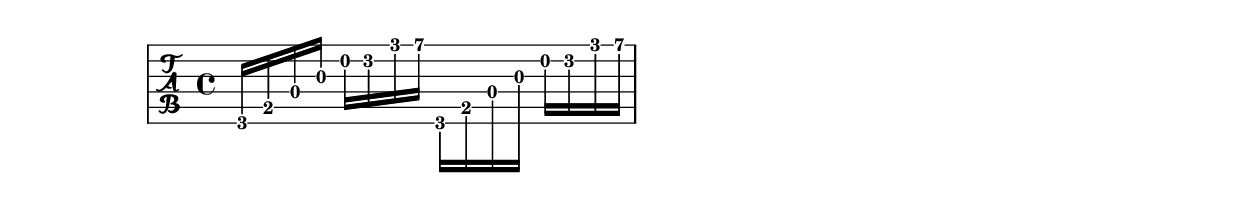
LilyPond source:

% Do not edit this file; it is automatically
% generated from Documentation/snippets/new
% This file is in the public domain.
%% Note: this file works from version 2.13.36
\version "2.13.36"

\header {
%% Translation of GIT committish: fa19277d20f8ab0397c560eb0e7b814bd804ecec
  texidoces = "
La dirección de las plicas se contola de la misma forma en la
tablatura que en la notación tradicional. Las barras se pueden
poner horizontales, como se muestra en este ejemplo.

"
  doctitlees = "Comportamiento de las plicas y las barras de corchea en tablaturas"


%% Translation of GIT committish: 0a868be38a775ecb1ef935b079000cebbc64de40
  texidocde = "
Die Richtung von Hälsen wird in Tabulaturen genauso wie in normaler Notation
eingestellt.  Balken können horizontal eingestellt werden, wie das Beispiel
zeigt.

"
  doctitlede = "Hals- und Balkenverhalten in einer Tabulatur"

%% Translation of GIT committish: 718fa63a806b2ae307f320e250bc83236e9cd136

  texidocfr = "
La direction des hampes se gère dans les tablatures tout comme en
notation traditionnelle.  Les ligatures peuvent être mises à l'horizontale
comme le montre cet exemple.

"
  doctitlefr = "Hampes et ligatures en mode tablature"


  lsrtags = "fretted-strings"
  texidoc = "
The direction of stems is controlled the same way in tablature as in
traditional notation.  Beams can be made horizontal, as shown in this
example.
"
  doctitle = "Stem and beam behavior in tablature"
} % begin verbatim


\new TabStaff {
  \relative c {
    \tabFullNotation
    g16 b d g b d g b
    \stemDown
    \override Beam #'damping = #+inf.0
    g,,16 b d g b d g b
  }
}
